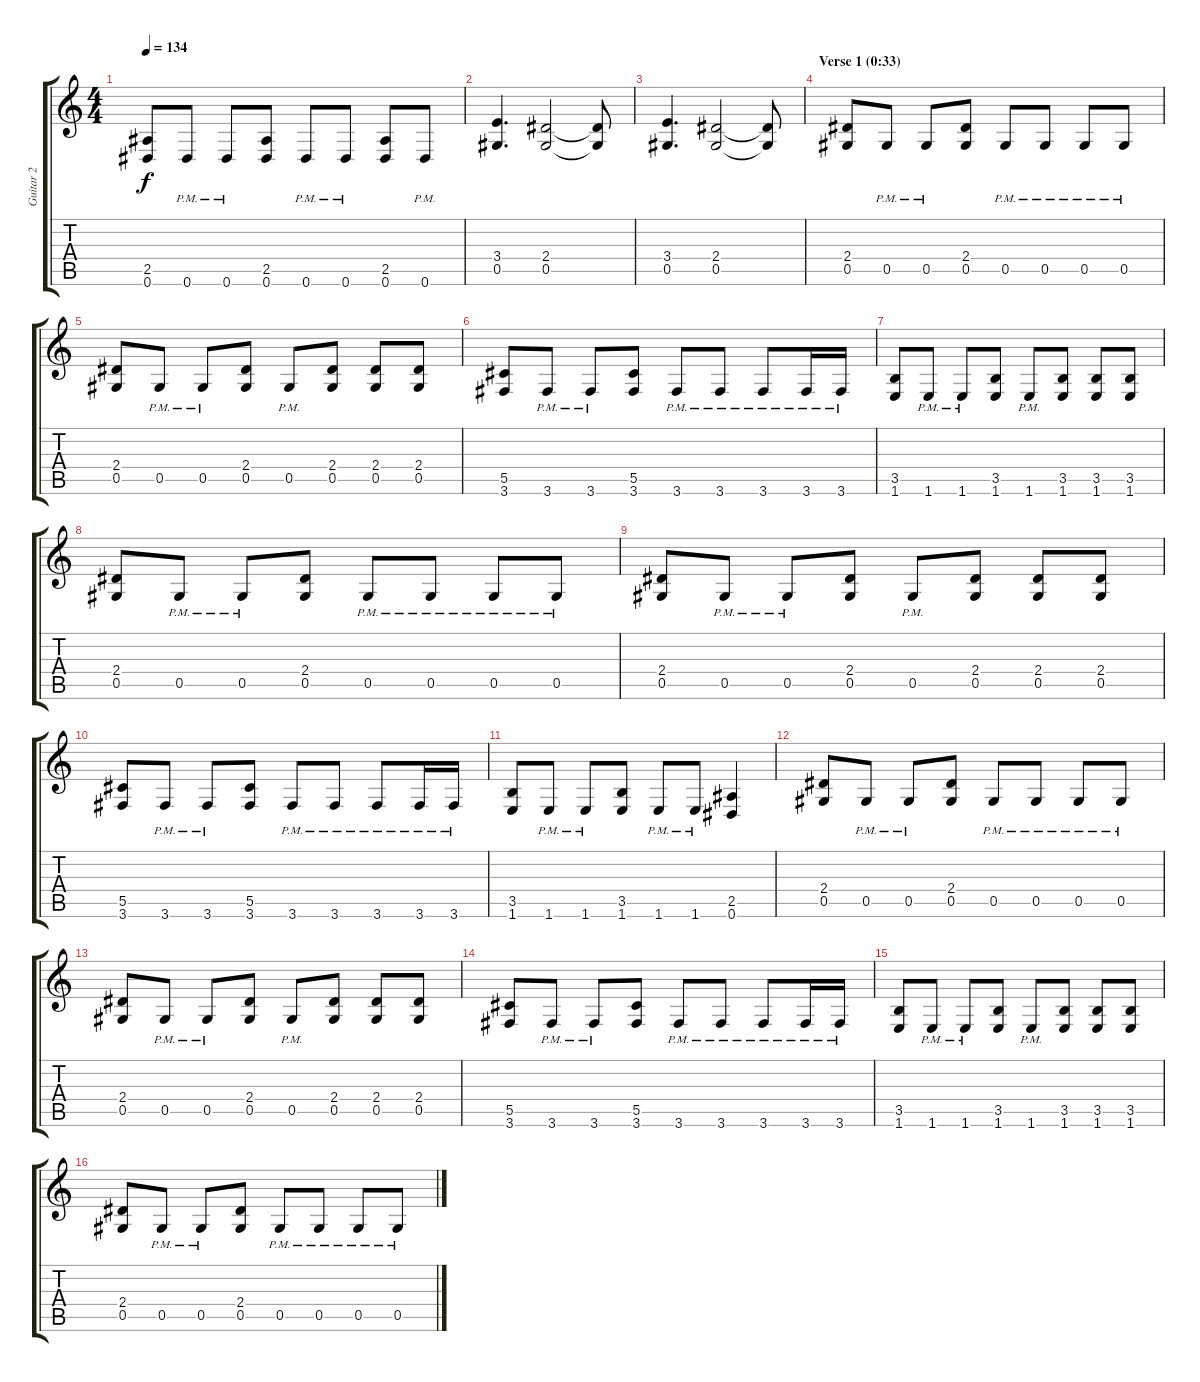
\track ("Guitar 2" "Guitar 2") {instrument distortionguitar}
\staff {score tabs}
\tuning (Eb4 Bb3 Gb3 Db3 Ab2 Eb2) {hide}
\ts (4 4)
\tempo 134
\clef g2
\ks c
(2.5 0.6).8{dy f} 0.6{pm}.8 0.6{pm}.8 (2.5 0.6).8 0.6{pm}.8 0.6{pm}.8 (2.5 0.6).8 0.6{pm}.8 |
(3.4 0.5).4{d} (2.4 0.5).2 (2.4{t} 0.5{t}).8 |
(3.4 0.5).4{d} (2.4 0.5).2 (2.4{t} 0.5{t}).8 |
\section ("" "Verse 1 (0:33)")
(2.4 0.5).8 0.5{pm}.8 0.5{pm}.8 (2.4 0.5).8 0.5{pm}.8 0.5{pm}.8 0.5{pm}.8 0.5{pm}.8 |
(2.4 0.5).8 0.5{pm}.8 0.5{pm}.8 (2.4 0.5).8 0.5{pm}.8 (2.4 0.5).8 (2.4 0.5).8 (2.4 0.5).8 |
(5.5 3.6).8 3.6{pm}.8 3.6{pm}.8 (5.5 3.6).8 3.6{pm}.8 3.6{pm}.8 3.6{pm}.8 3.6{pm}.16 3.6{pm}.16 |
(3.5 1.6).8 1.6{pm}.8 1.6{pm}.8 (3.5 1.6).8 1.6{pm}.8 (3.5 1.6).8 (3.5 1.6).8 (3.5 1.6).8 |
(2.4 0.5).8 0.5{pm}.8 0.5{pm}.8 (2.4 0.5).8 0.5{pm}.8 0.5{pm}.8 0.5{pm}.8 0.5{pm}.8 |
(2.4 0.5).8 0.5{pm}.8 0.5{pm}.8 (2.4 0.5).8 0.5{pm}.8 (2.4 0.5).8 (2.4 0.5).8 (2.4 0.5).8 |
(5.5 3.6).8 3.6{pm}.8 3.6{pm}.8 (5.5 3.6).8 3.6{pm}.8 3.6{pm}.8 3.6{pm}.8 3.6{pm}.16 3.6{pm}.16 |
(3.5 1.6).8 1.6{pm}.8 1.6{pm}.8 (3.5 1.6).8 1.6{pm}.8 1.6{pm}.8 (2.5 0.6).4 |
(2.4 0.5).8 0.5{pm}.8 0.5{pm}.8 (2.4 0.5).8 0.5{pm}.8 0.5{pm}.8 0.5{pm}.8 0.5{pm}.8 |
(2.4 0.5).8 0.5{pm}.8 0.5{pm}.8 (2.4 0.5).8 0.5{pm}.8 (2.4 0.5).8 (2.4 0.5).8 (2.4 0.5).8 |
(5.5 3.6).8 3.6{pm}.8 3.6{pm}.8 (5.5 3.6).8 3.6{pm}.8 3.6{pm}.8 3.6{pm}.8 3.6{pm}.16 3.6{pm}.16 |
(3.5 1.6).8 1.6{pm}.8 1.6{pm}.8 (3.5 1.6).8 1.6{pm}.8 (3.5 1.6).8 (3.5 1.6).8 (3.5 1.6).8 |
(2.4 0.5).8 0.5{pm}.8 0.5{pm}.8 (2.4 0.5).8 0.5{pm}.8 0.5{pm}.8 0.5{pm}.8 0.5{pm}.8
